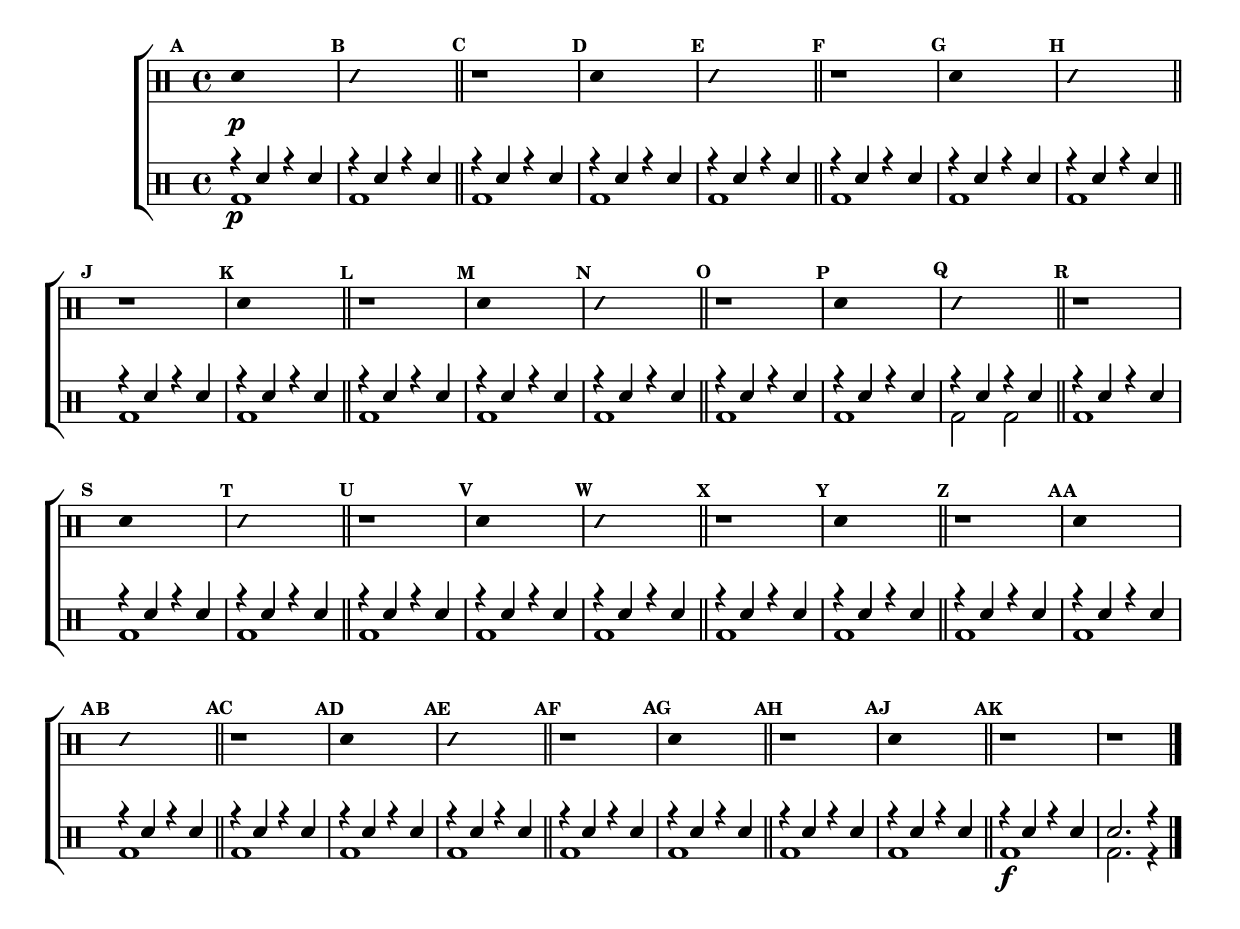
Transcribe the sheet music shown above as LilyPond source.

%-*- coding: utf-8 -*-

\version "2.16.0"

%\header {title = "escala sobre la - parte 2"}

\new ChoirStaff <<

\drummode <<

\drums {
\override Staff.TimeSignature #'style = #'()
\time 4/4 

\override Score.BarNumber #'transparent = ##t
\override Score.RehearsalMark #'font-size = #-2
\set Score.markFormatter = #format-mark-numbers

\context DrumVoice = "1" { }
\context DrumVoice = "2" { }

{ 
%1
\mark \default
\override Stem #'transparent = ##t
sn4\p s2.
\mark \default
\override NoteHead #'style = #'slash
\override NoteHead #'font-size = #-4
sn4 s2.
\revert NoteHead #'style 
\revert NoteHead #'font-size
\bar "||"


%2
\mark \default
r1
\mark \default
\override Stem #'transparent = ##t
sn4 s2.
\mark \default
\override NoteHead #'style = #'slash
\override NoteHead #'font-size = #-4
sn4 s2.
\revert NoteHead #'style 
\revert NoteHead #'font-size
\bar "||"


%3
\mark \default
r1
\mark \default
\override Stem #'transparent = ##t
sn4 s2.
\mark \default
\override NoteHead #'style = #'slash
\override NoteHead #'font-size = #-4
sn4 s2.
\revert NoteHead #'style 
\revert NoteHead #'font-size
\bar "||"


%4
\mark \default
r1
\mark \default
\override Stem #'transparent = ##t
sn4 s2.
\bar "||"


%5
\mark \default
r1
\mark \default
\override Stem #'transparent = ##t
sn4 s2.
\mark \default
\override NoteHead #'style = #'slash
\override NoteHead #'font-size = #-4
sn4 s2.
\revert NoteHead #'style 
\revert NoteHead #'font-size
\bar "||"


%6
\mark \default
r1
\mark \default
\override Stem #'transparent = ##t
sn4 s2.
\mark \default
\override NoteHead #'style = #'slash
\override NoteHead #'font-size = #-4
sn4 s2.
\revert NoteHead #'style 
\revert NoteHead #'font-size
\bar "||"


%7
\mark \default
r1
\mark \default
\override Stem #'transparent = ##t
sn4 s2.
\mark \default
\override NoteHead #'style = #'slash
\override NoteHead #'font-size = #-4
sn4 s2.
\revert NoteHead #'style 
\revert NoteHead #'font-size
\bar "||"


%8
\mark \default
r1
\mark \default
\override Stem #'transparent = ##t
sn4 s2.
\mark \default
\override NoteHead #'style = #'slash
\override NoteHead #'font-size = #-4
sn4 s2.
\revert NoteHead #'style 
\revert NoteHead #'font-size
\bar "||"


%9
\mark \default
r1
\mark \default
\override Stem #'transparent = ##t
sn4 s2.
\bar "||"


%10
\mark \default
r1
\mark \default
\override Stem #'transparent = ##t
sn4 s2.
\mark \default
\override NoteHead #'style = #'slash
\override NoteHead #'font-size = #-4
sn4 s2.
\revert NoteHead #'style 
\revert NoteHead #'font-size
\bar "||"


%11
\mark \default
r1
\mark \default
\override Stem #'transparent = ##t
sn4 s2.
\mark \default
\override NoteHead #'style = #'slash
\override NoteHead #'font-size = #-4
sn4 s2.
\revert NoteHead #'style 
\revert NoteHead #'font-size
\bar "||"


%12
\mark \default
r1
\mark \default
\override Stem #'transparent = ##t
sn4 s2.
\bar "||"


%13
\mark \default
r1
\mark \default
\override Stem #'transparent = ##t
sn4 s2.
\bar "||"


%14
\mark \default
r1 r1



\bar "|."

  
}

}


\drums {

\override Staff.TimeSignature #'style = #'()
\time 4/4 

\override Score.BarNumber #'transparent = ##t
\override Score.RehearsalMark #'font-size = #-2
\set Score.markFormatter = #format-mark-numbers

\context DrumVoice = "1" { }
\context DrumVoice = "2" { }

<<

{
r4\p sn4 r4 sn4
r4 sn4 r4 sn4
r4 sn4 r4 sn4
r4 sn4 r4 sn4
r4 sn4 r4 sn4
r4 sn4 r4 sn4
r4 sn4 r4 sn4
r4 sn4 r4 sn4
r4 sn4 r4 sn4
r4 sn4 r4 sn4
r4 sn4 r4 sn4
r4 sn4 r4 sn4
r4 sn4 r4 sn4
r4 sn4 r4 sn4
r4 sn4 r4 sn4
r4 sn4 r4 sn4
r4 sn4 r4 sn4
r4 sn4 r4 sn4
r4 sn4 r4 sn4
r4 sn4 r4 sn4
r4 sn4 r4 sn4
r4 sn4 r4 sn4
r4 sn4 r4 sn4
r4 sn4 r4 sn4
r4 sn4 r4 sn4
r4 sn4 r4 sn4
r4 sn4 r4 sn4
r4 sn4 r4 sn4
r4 sn4 r4 sn4
r4 sn4 r4 sn4
r4 sn4 r4 sn4
r4 sn4 r4 sn4
r4 sn4 r4 sn4
r4 sn4 r4 sn4
r4\f sn4 r4 sn4
sn2. r4 



  
}

\\

{

bd1 bd1 bd1 bd1 bd1 bd1 bd1 bd1 bd1 bd1

bd1 bd1 bd1 bd1 bd1 bd2 bd2 bd1 bd1 bd1 bd1

bd1 bd1 bd1 bd1 bd1 bd1 bd1 bd1 bd1 bd1 bd1

bd bd bd bd bd2. r4

}

>>

}

>>

>>